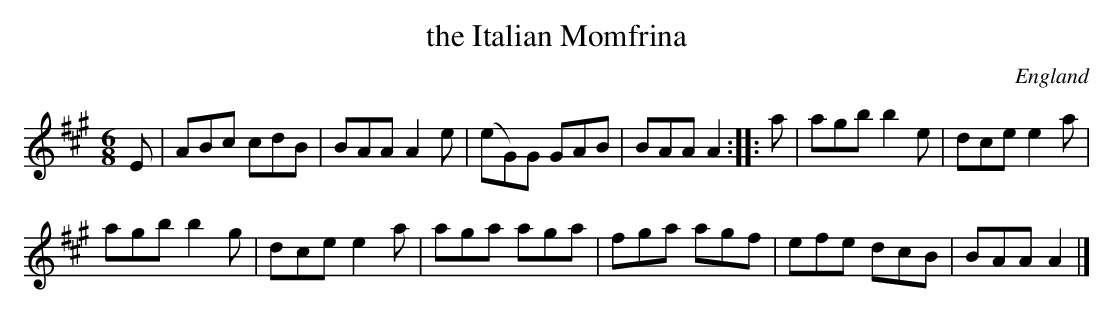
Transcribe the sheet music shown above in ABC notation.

X:1
T:the Italian Momfrina
L:1/8
M:6/8
O:England
K:A major
E | \
ABc cdB | BAA A2e | (eG)G GAB | BAA A2 :: \
a | \
agb b2e | dce e2a | ! agb b2g | dce e2a | \
aga aga | fga agf |   efe dcB | BAA A2 |]
